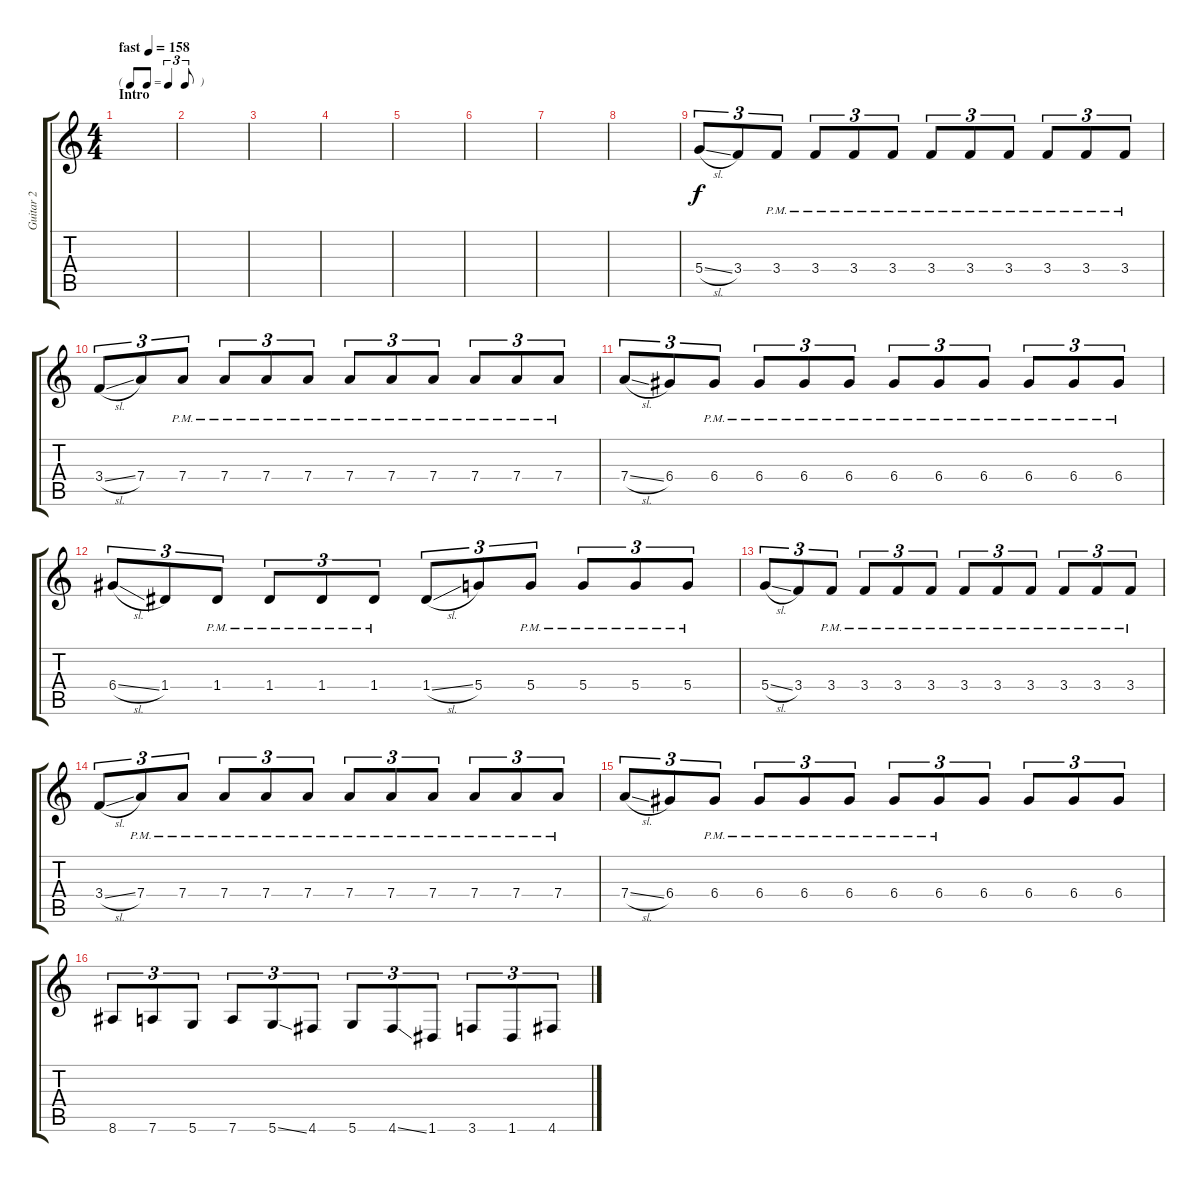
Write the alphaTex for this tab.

\track ("Guitar 2" "Guitar 2") {instrument distortionguitar}
\staff {score tabs}
\tuning (E4 B3 G3 D3 A2 D2) {hide}
\ts (4 4)
\tf triplet8th
\section ("" "Intro")
\tempo (158 "fast")
\clef g2
\ks c
|
|
|
|
|
|
|
|
5.4{sl}.8{tu (3 2)} 3.4.8{tu (3 2)} 3.4{pm}.8{tu (3 2)} 3.4{pm}.8{tu (3 2)} 3.4{pm}.8{tu (3 2)} 3.4{pm}.8{tu (3 2)} 3.4{pm}.8{tu (3 2)} 3.4{pm}.8{tu (3 2)} 3.4{pm}.8{tu (3 2)} 3.4{pm}.8{tu (3 2)} 3.4{pm}.8{tu (3 2)} 3.4{pm}.8{tu (3 2)} |
3.4{sl}.8{tu (3 2)} 7.4.8{tu (3 2)} 7.4{pm}.8{tu (3 2)} 7.4{pm}.8{tu (3 2)} 7.4{pm}.8{tu (3 2)} 7.4{pm}.8{tu (3 2)} 7.4{pm}.8{tu (3 2)} 7.4{pm}.8{tu (3 2)} 7.4{pm}.8{tu (3 2)} 7.4{pm}.8{tu (3 2)} 7.4{pm}.8{tu (3 2)} 7.4{pm}.8{tu (3 2)} |
7.4{sl}.8{tu (3 2)} 6.4.8{tu (3 2)} 6.4{pm}.8{tu (3 2)} 6.4{pm}.8{tu (3 2)} 6.4{pm}.8{tu (3 2)} 6.4{pm}.8{tu (3 2)} 6.4{pm}.8{tu (3 2)} 6.4{pm}.8{tu (3 2)} 6.4{pm}.8{tu (3 2)} 6.4{pm}.8{tu (3 2)} 6.4{pm}.8{tu (3 2)} 6.4{pm}.8{tu (3 2)} |
6.4{sl}.8{tu (3 2)} 1.4.8{tu (3 2)} 1.4{pm}.8{tu (3 2)} 1.4{pm}.8{tu (3 2)} 1.4{pm}.8{tu (3 2)} 1.4{pm}.8{tu (3 2)} 1.4{sl}.8{tu (3 2)} 5.4.8{tu (3 2)} 5.4{pm}.8{tu (3 2)} 5.4{pm}.8{tu (3 2)} 5.4{pm}.8{tu (3 2)} 5.4{pm}.8{tu (3 2)} |
5.4{sl}.8{tu (3 2)} 3.4.8{tu (3 2)} 3.4{pm}.8{tu (3 2)} 3.4{pm}.8{tu (3 2)} 3.4{pm}.8{tu (3 2)} 3.4{pm}.8{tu (3 2)} 3.4{pm}.8{tu (3 2)} 3.4{pm}.8{tu (3 2)} 3.4{pm}.8{tu (3 2)} 3.4{pm}.8{tu (3 2)} 3.4{pm}.8{tu (3 2)} 3.4{pm}.8{tu (3 2)} |
3.4{sl}.8{tu (3 2)} 7.4{pm}.8{tu (3 2)} 7.4{pm}.8{tu (3 2)} 7.4{pm}.8{tu (3 2)} 7.4{pm}.8{tu (3 2)} 7.4{pm}.8{tu (3 2)} 7.4{pm}.8{tu (3 2)} 7.4{pm}.8{tu (3 2)} 7.4{pm}.8{tu (3 2)} 7.4{pm}.8{tu (3 2)} 7.4{pm}.8{tu (3 2)} 7.4{pm}.8{tu (3 2)} |
7.4{sl}.8{tu (3 2)} 6.4.8{tu (3 2)} 6.4{pm}.8{tu (3 2)} 6.4{pm}.8{tu (3 2)} 6.4{pm}.8{tu (3 2)} 6.4{pm}.8{tu (3 2)} 6.4{pm}.8{tu (3 2)} 6.4{pm}.8{tu (3 2)} 6.4.8{tu (3 2)} 6.4.8{tu (3 2)} 6.4.8{tu (3 2)} 6.4.8{tu (3 2)} |
8.6.8{tu (3 2)} 7.6.8{tu (3 2)} 5.6.8{tu (3 2)} 7.6.8{tu (3 2)} 5.6{ss}.8{tu (3 2)} 4.6.8{tu (3 2)} 5.6.8{tu (3 2)} 4.6{ss}.8{tu (3 2)} 1.6.8{tu (3 2)} 3.6.8{tu (3 2)} 1.6.8{tu (3 2)} 4.6.8{tu (3 2)}
